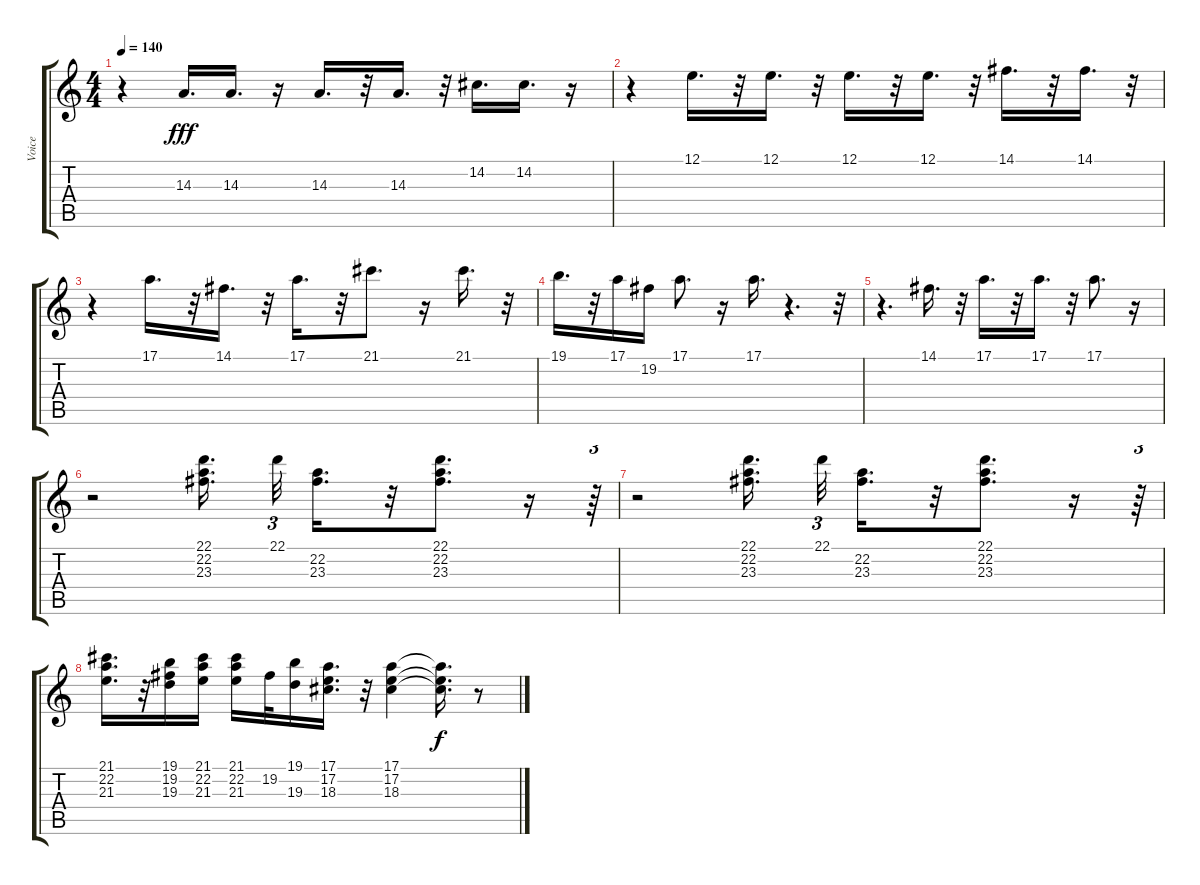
\track ("Voice" "Voice") {instrument synthbrass1}
\staff {score tabs}
\tuning (E4 B3 G3 D3 A2 E2) {hide}
\ts (4 4)
\tempo 140
\clef g2
\ks c
r.4{dy fff} 14.3.16{d} 14.3.16{d} r.16 14.3.16{d} r.32 14.3.16{d} r.32 14.2.16{d} 14.2.16{d} r.16 |
r.4 12.1.16{d} r.32 12.1.16{d} r.32 12.1.16{d} r.32 12.1.16{d} r.32 14.1.16{d} r.32 14.1.16{d} r.32 |
r.4 17.1.16{d} r.32 14.1.16{d} r.32 17.1.16{d} r.32 21.1.8{d} r.16 21.1.16{d} r.32 |
19.1.16{d} r.32 17.1.16 19.2.16 17.1.8{d} r.16 17.1.16{d} r.4{d} r.32 |
r.4{d} 14.1.16{d} r.32 17.1.16{d} r.32 17.1.16{d} r.32 17.1.8{d} r.16 |
r.2 (22.1 22.2 23.3).16{d beam splitsecondary} 22.1.32{tu (3 2)} (22.2 23.3).16{d} r.32 (22.1 22.2 23.3).8{d} r.16 r.64{tu (3 2)} |
r.2 (22.1 22.2 23.3).16{d beam splitsecondary} 22.1.32{tu (3 2)} (22.2 23.3).16{d} r.32 (22.1 22.2 23.3).8{d} r.16 r.64{tu (3 2)} |
(21.1 22.2 21.3).16{d} r.32 (19.1 19.2 19.3).16 (21.1 22.2 21.3).16 (21.1 22.2 21.3).16 19.2.32 (19.1 19.3).16 (17.1 17.2 18.3).16{d} r.32 (17.1 17.2 18.3).4 (17.1{t} 17.2{t} 18.3{t}).16{d dy f} r.8
